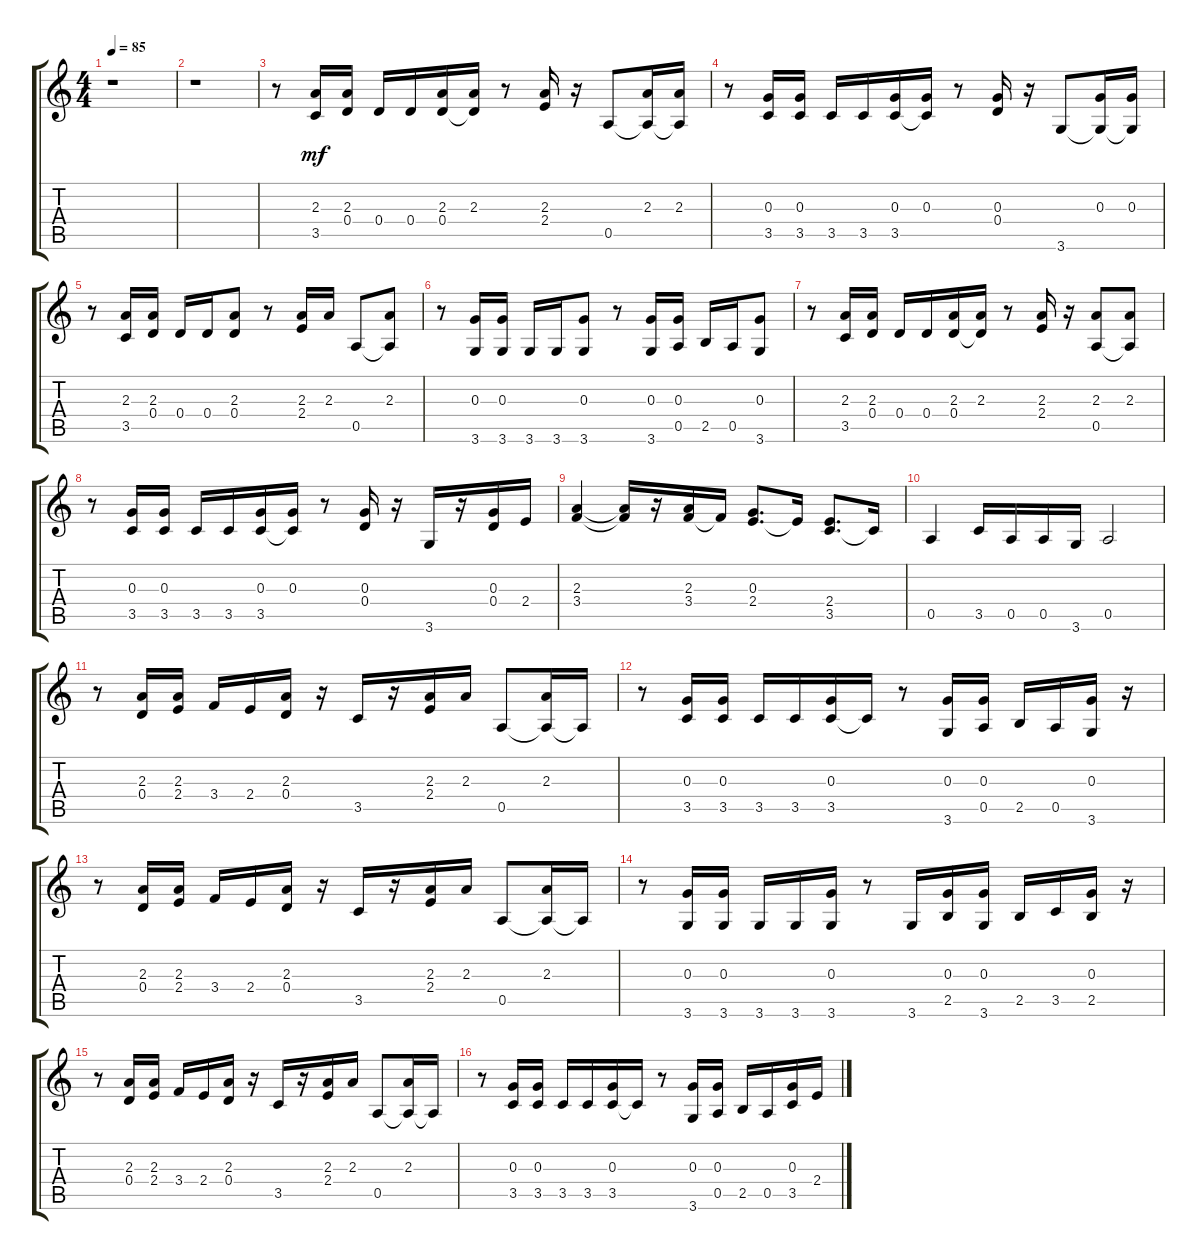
\track "" {instrument electricguitarclean}
\staff {score tabs}
\tuning (E4 B3 G3 D3 A2 E2) {hide}
\ts (4 4)
\tempo 85
\clef g2
\ks c
r.1{dy mf} |
r.1 |
r.8 (2.3 3.5).16 (2.3 0.4).16 0.4.16 0.4.16 (2.3 0.4).16 (2.3 0.4{t}).16 r.8 (2.3 2.4).16 r.16 0.5.8 (2.3 0.5{t}).16 (2.3 0.5{t}).16 |
r.8 (0.3 3.5).16 (0.3 3.5).16 3.5.16 3.5.16 (0.3 3.5).16 (0.3 3.5{t}).16 r.8 (0.3 0.4).16 r.16 3.6.8 (0.3 3.6{t}).16 (0.3 3.6{t}).16 |
r.8 (2.3 3.5).16 (2.3 0.4).16 0.4.16 0.4.16 (2.3 0.4).8 r.8 (2.3 2.4).16 2.3.16 0.5.8 (2.3 0.5{t}).8 |
r.8 (0.3 3.6).16 (0.3 3.6).16 3.6.16 3.6.16 (0.3 3.6).8 r.8 (0.3 3.6).16 (0.3 0.5).16 2.5.16 0.5.16 (0.3 3.6).8 |
r.8 (2.3 3.5).16 (2.3 0.4).16 0.4.16 0.4.16 (2.3 0.4).16 (2.3 0.4{t}).16 r.8 (2.3 2.4).16 r.16 (2.3 0.5).8 (2.3 0.5{t}).8 |
r.8 (0.3 3.5).16 (0.3 3.5).16 3.5.16 3.5.16 (0.3 3.5).16 (0.3 3.5{t}).16 r.8 (0.3 0.4).16 r.16 3.6.16 r.16 (0.3 0.4).16 2.4.16 |
(2.3 3.4).4 (2.3{t} 3.4{t}).16 r.16 (2.3 3.4).16 3.4{t}.16 (0.3 2.4).8{d} 2.4{t}.16 (2.4 3.5).8{d} 3.5{t}.16 |
0.5.4 3.5.16 0.5.16 0.5.16 3.6.16 0.5.2 |
r.8 (2.3 0.4).16 (2.3 2.4).16 3.4.16 2.4.16 (2.3 0.4).16 r.16 3.5.16 r.16 (2.3 2.4).16 2.3.16 0.5.8 (2.3 0.5{t}).16 0.5{t}.16 |
r.8 (0.3 3.5).16 (0.3 3.5).16 3.5.16 3.5.16 (0.3 3.5).16 3.5{t}.16 r.8 (0.3 3.6).16 (0.3 0.5).16 2.5.16 0.5.16 (0.3 3.6).16 r.16 |
r.8 (2.3 0.4).16 (2.3 2.4).16 3.4.16 2.4.16 (2.3 0.4).16 r.16 3.5.16 r.16 (2.3 2.4).16 2.3.16 0.5.8 (2.3 0.5{t}).16 0.5{t}.16 |
r.8 (0.3 3.6).16 (0.3 3.6).16 3.6.16 3.6.16 (0.3 3.6).16 r.8 3.6.16 (0.3 2.5).16 (0.3 3.6).16 2.5.16 3.5.16 (0.3 2.5).16 r.16 |
r.8 (2.3 0.4).16 (2.3 2.4).16 3.4.16 2.4.16 (2.3 0.4).16 r.16 3.5.16 r.16 (2.3 2.4).16 2.3.16 0.5.8 (2.3 0.5{t}).16 0.5{t}.16 |
r.8 (0.3 3.5).16 (0.3 3.5).16 3.5.16 3.5.16 (0.3 3.5).16 3.5{t}.16 r.8 (0.3 3.6).16 (0.3 0.5).16 2.5.16 0.5.16 (0.3 3.5).16 2.4.16
